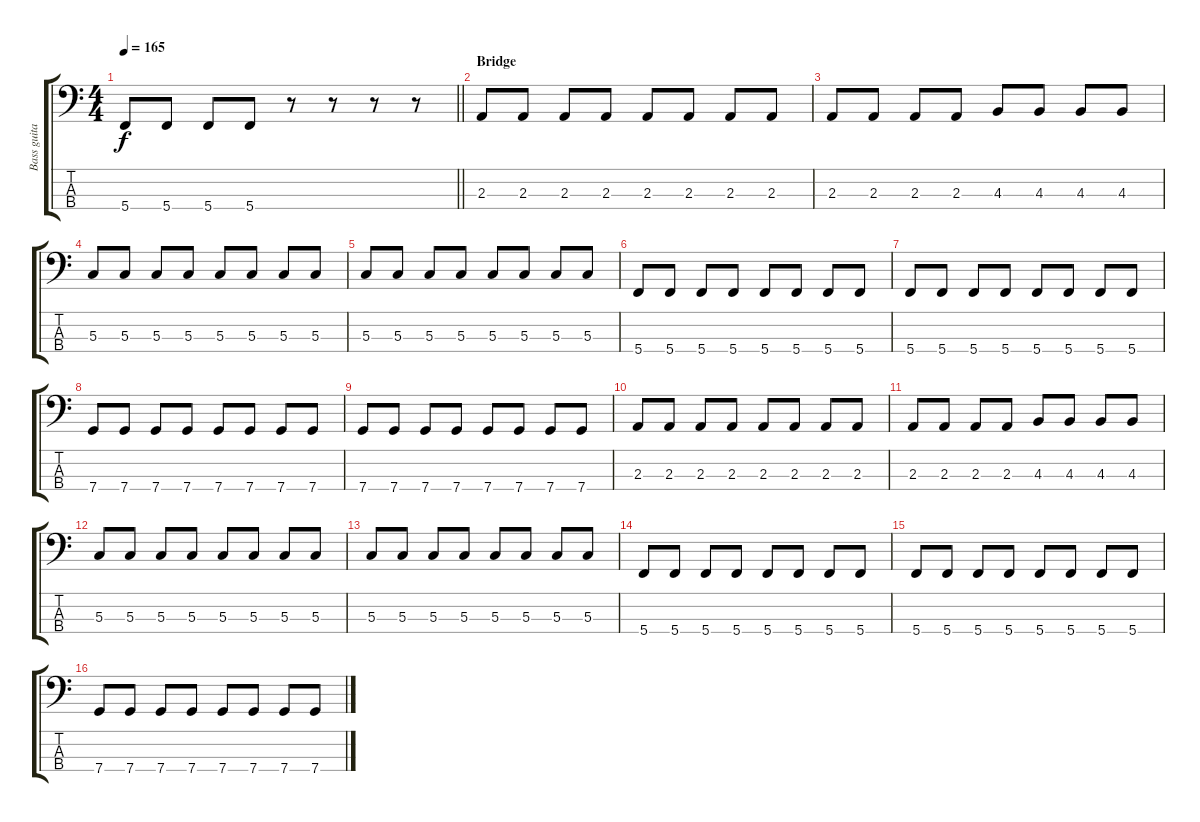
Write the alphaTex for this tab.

\track ("Bass guitar" "Bass guita") {instrument electricbassfinger}
\staff {score tabs}
\tuning (F2 C2 G1 C1) {hide}
\ts (4 4)
\tempo 165
\clef f4
\barLineRight lightlight
\ks c
5.4.8{dy f} 5.4.8 5.4.8 5.4.8 r.8 r.8 r.8 r.8 |
\section ("" "Bridge")
2.3.8 2.3.8 2.3.8 2.3.8 2.3.8 2.3.8 2.3.8 2.3.8 |
2.3.8 2.3.8 2.3.8 2.3.8 4.3.8 4.3.8 4.3.8 4.3.8 |
5.3.8 5.3.8 5.3.8 5.3.8 5.3.8 5.3.8 5.3.8 5.3.8 |
5.3.8 5.3.8 5.3.8 5.3.8 5.3.8 5.3.8 5.3.8 5.3.8 |
5.4.8 5.4.8 5.4.8 5.4.8 5.4.8 5.4.8 5.4.8 5.4.8 |
5.4.8 5.4.8 5.4.8 5.4.8 5.4.8 5.4.8 5.4.8 5.4.8 |
7.4.8 7.4.8 7.4.8 7.4.8 7.4.8 7.4.8 7.4.8 7.4.8 |
7.4.8 7.4.8 7.4.8 7.4.8 7.4.8 7.4.8 7.4.8 7.4.8 |
2.3.8 2.3.8 2.3.8 2.3.8 2.3.8 2.3.8 2.3.8 2.3.8 |
2.3.8 2.3.8 2.3.8 2.3.8 4.3.8 4.3.8 4.3.8 4.3.8 |
5.3.8 5.3.8 5.3.8 5.3.8 5.3.8 5.3.8 5.3.8 5.3.8 |
5.3.8 5.3.8 5.3.8 5.3.8 5.3.8 5.3.8 5.3.8 5.3.8 |
5.4.8 5.4.8 5.4.8 5.4.8 5.4.8 5.4.8 5.4.8 5.4.8 |
5.4.8 5.4.8 5.4.8 5.4.8 5.4.8 5.4.8 5.4.8 5.4.8 |
7.4.8 7.4.8 7.4.8 7.4.8 7.4.8 7.4.8 7.4.8 7.4.8
